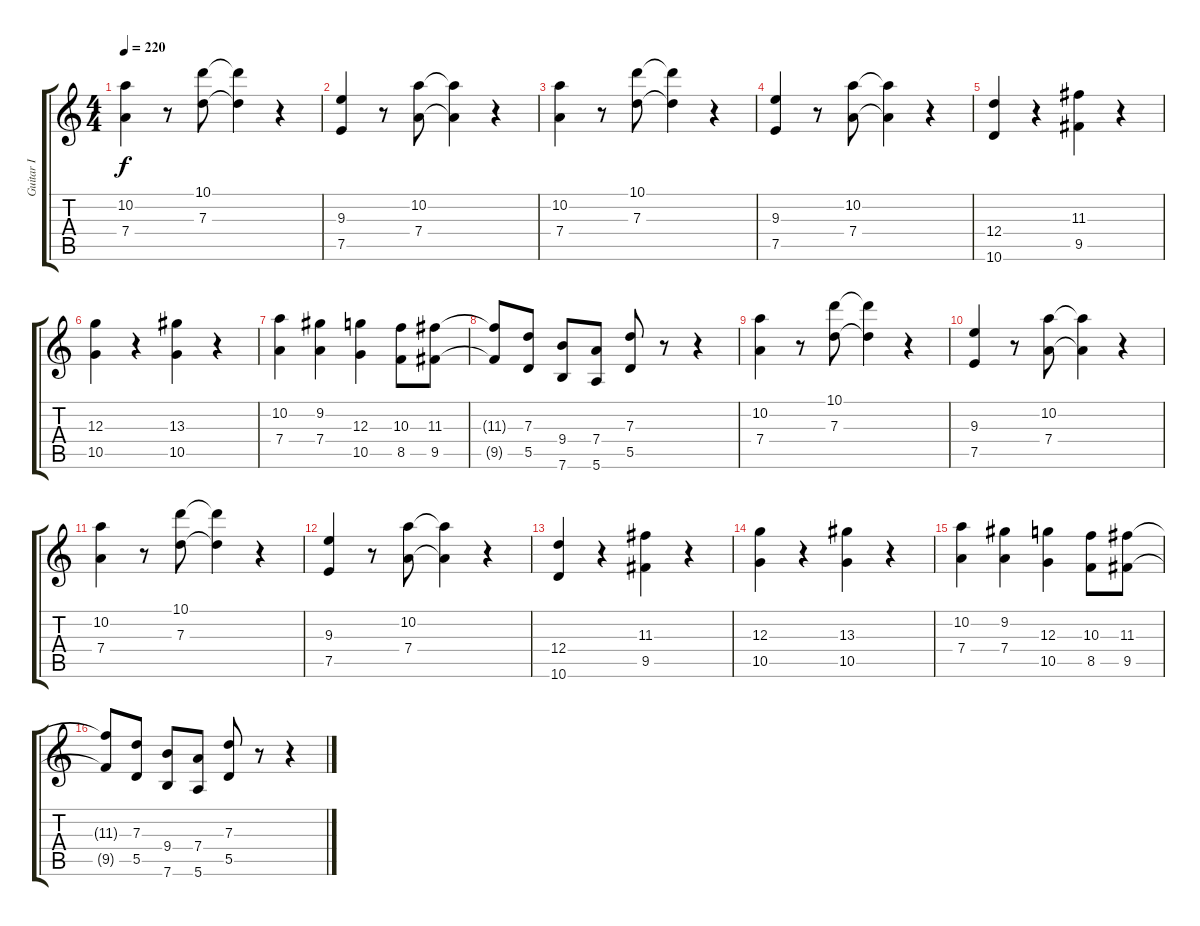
\track ("Guitar I" "Guitar I") {instrument acousticguitarsteel}
\staff {score tabs}
\tuning (E4 B3 G3 D3 A2 E2) {hide}
\ts (4 4)
\tempo 220
\clef g2
\ks c
(10.2 7.4).4{dy f} r.8 (10.1 7.3).8 (10.1{t} 7.3{t}).4 r.4 |
(9.3 7.5).4 r.8 (10.2 7.4).8 (10.2{t} 7.4{t}).4 r.4 |
(10.2 7.4).4 r.8 (10.1 7.3).8 (10.1{t} 7.3{t}).4 r.4 |
(9.3 7.5).4 r.8 (10.2 7.4).8 (10.2{t} 7.4{t}).4 r.4 |
(12.4 10.6).4 r.4 (11.3 9.5).4 r.4 |
(12.3 10.5).4 r.4 (13.3 10.5).4 r.4 |
(10.2 7.4).4 (9.2 7.4).4 (12.3 10.5).4 (10.3 8.5).8 (11.3 9.5).8 |
(11.3{t} 9.5{t}).8 (7.3 5.5).8 (9.4 7.6).8 (7.4 5.6).8 (7.3 5.5).8 r.8 r.4 |
(10.2 7.4).4 r.8 (10.1 7.3).8 (10.1{t} 7.3{t}).4 r.4 |
(9.3 7.5).4 r.8 (10.2 7.4).8 (10.2{t} 7.4{t}).4 r.4 |
(10.2 7.4).4 r.8 (10.1 7.3).8 (10.1{t} 7.3{t}).4 r.4 |
(9.3 7.5).4 r.8 (10.2 7.4).8 (10.2{t} 7.4{t}).4 r.4 |
(12.4 10.6).4 r.4 (11.3 9.5).4 r.4 |
(12.3 10.5).4 r.4 (13.3 10.5).4 r.4 |
(10.2 7.4).4 (9.2 7.4).4 (12.3 10.5).4 (10.3 8.5).8 (11.3 9.5).8 |
(11.3{t} 9.5{t}).8 (7.3 5.5).8 (9.4 7.6).8 (7.4 5.6).8 (7.3 5.5).8 r.8 r.4
